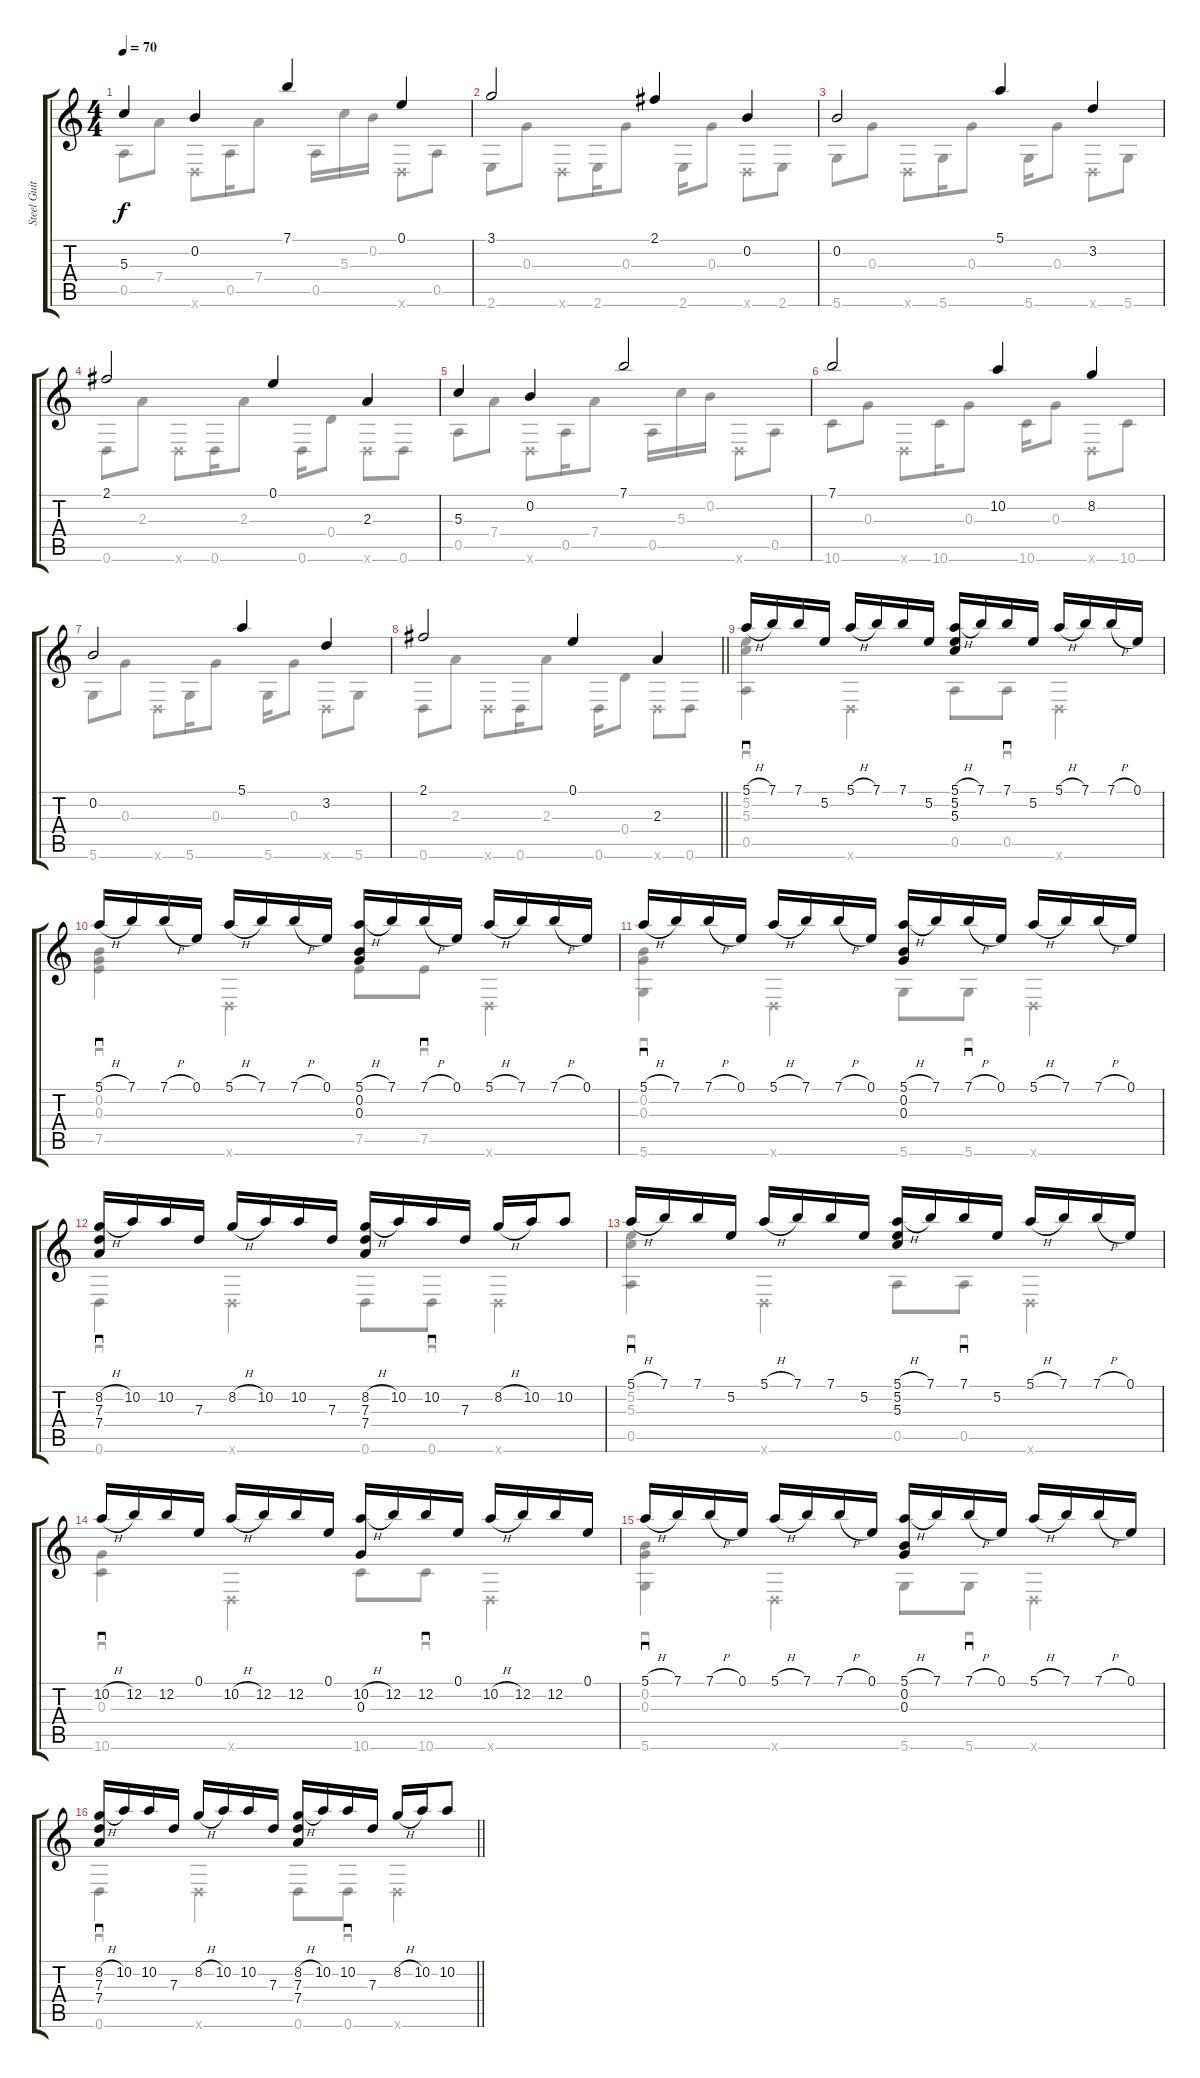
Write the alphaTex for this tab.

\track ("Steel Guitar" "Steel Guit") {instrument acousticguitarsteel}
\staff {score tabs}
\tuning (E4 B3 G3 D3 A2 D2) {hide}
\voice
\ts (4 4)
\tempo 70
\clef g2
\ks c
5.3.4{dy f} 0.2.4 7.1.4 0.1.4 |
3.1.2 2.1.4 0.2.4 |
0.2.2 5.1.4 3.2.4 |
2.1.2 0.1.4 2.3.4 |
5.3.4 0.2.4 7.1.2 |
7.1.2 10.2.4 8.2.4 |
0.2.2 5.1.4 3.2.4 |
\barLineRight lightlight
2.1.2 0.1.4 2.3.4 |
5.1{h}.16{sd} 7.1.16 7.1.16 5.2.16 5.1{h}.16 7.1.16 7.1.16 5.2.16 (5.1{h} 5.2 5.3).16 7.1.16 7.1.16{sd} 5.2.16 5.1{h}.16 7.1.16 7.1{h}.16 0.1.16 |
5.1{h}.16{sd} 7.1.16 7.1{h}.16 0.1.16 5.1{h}.16 7.1.16 7.1{h}.16 0.1.16 (5.1{h} 0.2 0.3).16 7.1.16 7.1{h}.16{sd} 0.1.16 5.1{h}.16 7.1.16 7.1{h}.16 0.1.16 |
5.1{h}.16{sd} 7.1.16 7.1{h}.16 0.1.16 5.1{h}.16 7.1.16 7.1{h}.16 0.1.16 (5.1{h} 0.2 0.3).16 7.1.16 7.1{h}.16{sd} 0.1.16 5.1{h}.16 7.1.16 7.1{h}.16 0.1.16 |
(8.2{h} 7.3 7.4).16{sd} 10.2.16 10.2.16 7.3.16 8.2{h}.16 10.2.16 10.2.16 7.3.16 (8.2{h} 7.3 7.4).16 10.2.16 10.2.16{sd} 7.3.16 8.2{h}.16 10.2.16 10.2.8 |
5.1{h}.16{sd} 7.1.16 7.1.16 5.2.16 5.1{h}.16 7.1.16 7.1.16 5.2.16 (5.1{h} 5.2 5.3).16 7.1.16 7.1.16{sd} 5.2.16 5.1{h}.16 7.1.16 7.1{h}.16 0.1.16 |
10.2{h}.16{sd} 12.2.16 12.2.16 0.1.16 10.2{h}.16 12.2.16 12.2.16 0.1.16 (10.2{h} 0.3).16 12.2.16 12.2.16{sd} 0.1.16 10.2{h}.16 12.2.16 12.2.16 0.1.16 |
5.1{h}.16{sd} 7.1.16 7.1{h}.16 0.1.16 5.1{h}.16 7.1.16 7.1{h}.16 0.1.16 (5.1{h} 0.2 0.3).16 7.1.16 7.1{h}.16{sd} 0.1.16 5.1{h}.16 7.1.16 7.1{h}.16 0.1.16 |
\barLineRight lightlight
(8.2{h} 7.3 7.4).16{sd} 10.2.16 10.2.16 7.3.16 8.2{h}.16 10.2.16 10.2.16 7.3.16 (8.2{h} 7.3 7.4).16 10.2.16 10.2.16{sd} 7.3.16 8.2{h}.16 10.2.16 10.2.8
\voice
\clef g2
\ottava regular
\simile none
\ks c
0.5.8{dy f} 7.4.8 0.6{x}.8 0.5.16 7.4.8 0.5.16 5.3.16 0.2.16 0.6{x}.8 0.5.8 |
2.6.8 0.3.8 0.6{x}.8 2.6.16 0.3.8 2.6.16 0.3.8 0.6{x}.8 2.6.8 |
5.6.8 0.3.8 0.6{x}.8 5.6.16 0.3.8 5.6.16 0.3.8 0.6{x}.8 5.6.8 |
0.6.8 2.3.8 0.6{x}.8 0.6.16 2.3.8 0.6.16 0.4.8 0.6{x}.8 0.6.8 |
0.5.8 7.4.8 0.6{x}.8 0.5.16 7.4.8 0.5.16 5.3.16 0.2.16 0.6{x}.8 0.5.8 |
10.6.8 0.3.8 0.6{x}.8 10.6.16 0.3.8 10.6.16 0.3.8 0.6{x}.8 10.6.8 |
5.6.8 0.3.8 0.6{x}.8 5.6.16 0.3.8 5.6.16 0.3.8 0.6{x}.8 5.6.8 |
\barLineRight lightlight
0.6.8 2.3.8 0.6{x}.8 0.6.16 2.3.8 0.6.16 0.4.8 0.6{x}.8 0.6.8 |
(5.2 5.3 0.5).4{sd} 0.6{x}.4 0.5.8 0.5.8{sd} 0.6{x}.4 |
(0.2 0.3 7.5).4{sd} 0.6{x}.4 7.5.8 7.5.8{sd} 0.6{x}.4 |
(0.2 0.3 5.6).4{sd} 0.6{x}.4 5.6.8 5.6.8{sd} 0.6{x}.4 |
0.6.4{sd} 0.6{x}.4 0.6.8 0.6.8{sd} 0.6{x}.4 |
(5.2 5.3 0.5).4{sd} 0.6{x}.4 0.5.8 0.5.8{sd} 0.6{x}.4 |
(0.3 10.6).4{sd} 0.6{x}.4 10.6.8 10.6.8{sd} 0.6{x}.4 |
(0.2 0.3 5.6).4{sd} 0.6{x}.4 5.6.8 5.6.8{sd} 0.6{x}.4 |
\barLineRight lightlight
0.6.4{sd} 0.6{x}.4 0.6.8 0.6.8{sd} 0.6{x}.4
